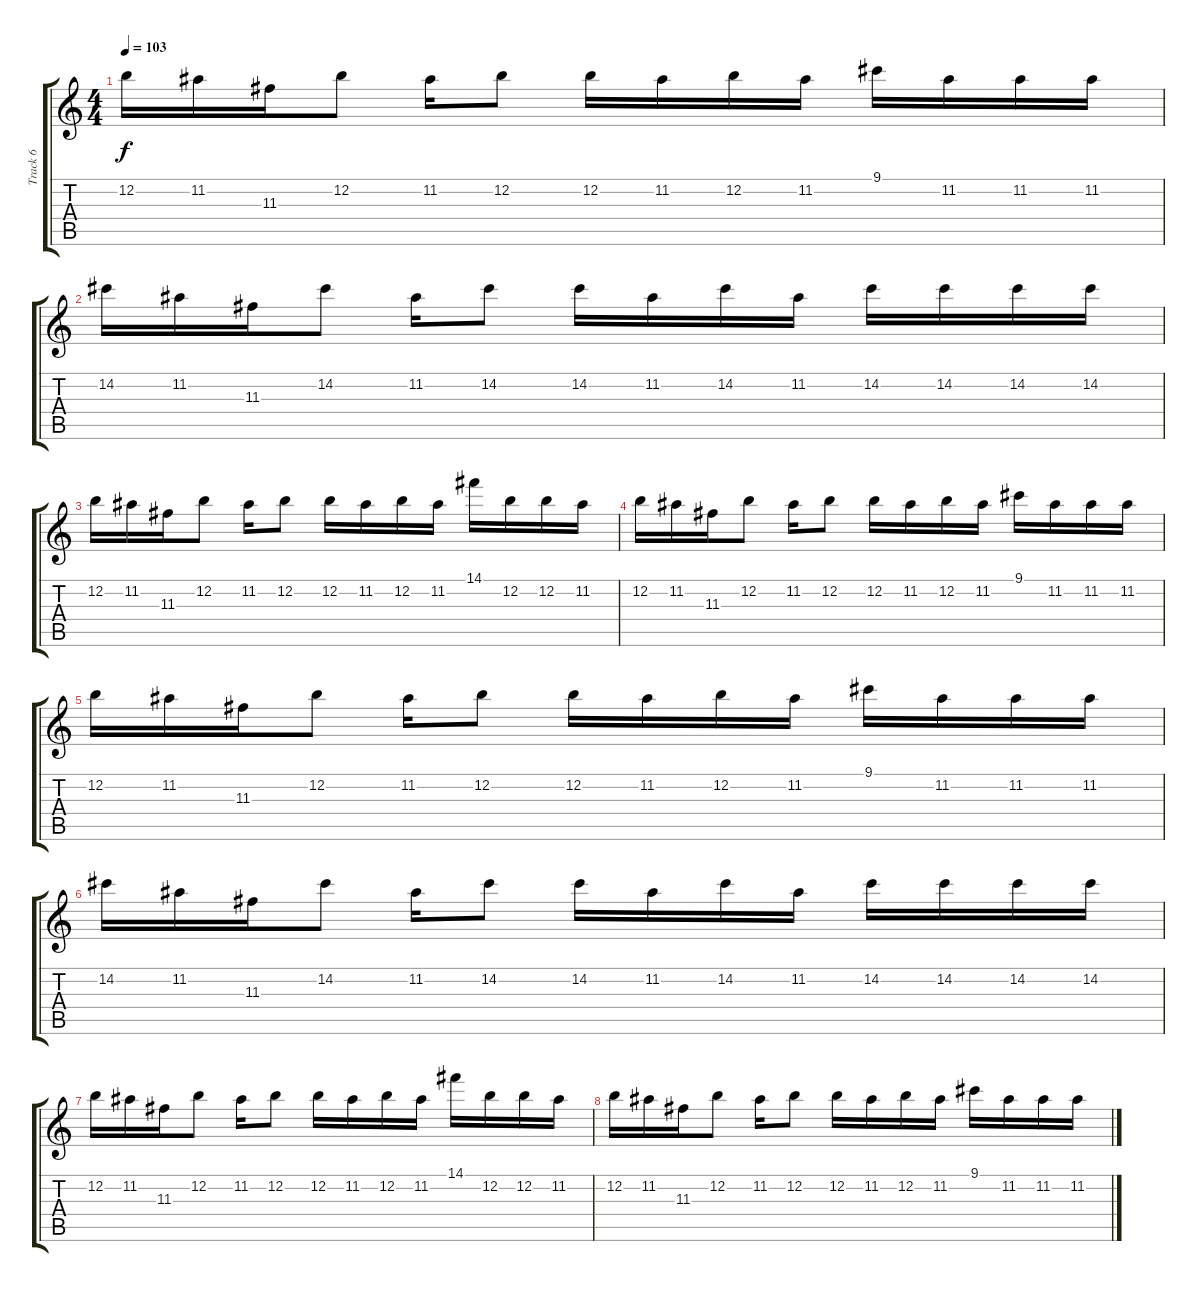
\track ("Track 6" "Track 6") {instrument overdrivenguitar}
\staff {score tabs}
\tuning (E4 B3 G3 D3 A2 E2) {hide}
\ts (4 4)
\tempo 103
\clef g2
\ks c
12.2.16{dy f} 11.2.16 11.3.16 12.2.8 11.2.16 12.2.8 12.2.16 11.2.16 12.2.16 11.2.16 9.1.16 11.2.16 11.2.16 11.2.16 |
14.2.16 11.2.16 11.3.16 14.2.8 11.2.16 14.2.8 14.2.16 11.2.16 14.2.16 11.2.16 14.2.16 14.2.16 14.2.16 14.2.16 |
12.2.16 11.2.16 11.3.16 12.2.8 11.2.16 12.2.8 12.2.16 11.2.16 12.2.16 11.2.16 14.1.16 12.2.16 12.2.16 11.2.16 |
12.2.16 11.2.16 11.3.16 12.2.8 11.2.16 12.2.8 12.2.16 11.2.16 12.2.16 11.2.16 9.1.16 11.2.16 11.2.16 11.2.16 |
12.2.16 11.2.16 11.3.16 12.2.8 11.2.16 12.2.8 12.2.16 11.2.16 12.2.16 11.2.16 9.1.16 11.2.16 11.2.16 11.2.16 |
14.2.16 11.2.16 11.3.16 14.2.8 11.2.16 14.2.8 14.2.16 11.2.16 14.2.16 11.2.16 14.2.16 14.2.16 14.2.16 14.2.16 |
12.2.16 11.2.16 11.3.16 12.2.8 11.2.16 12.2.8 12.2.16 11.2.16 12.2.16 11.2.16 14.1.16 12.2.16 12.2.16 11.2.16 |
12.2.16 11.2.16 11.3.16 12.2.8 11.2.16 12.2.8 12.2.16 11.2.16 12.2.16 11.2.16 9.1.16 11.2.16 11.2.16 11.2.16
